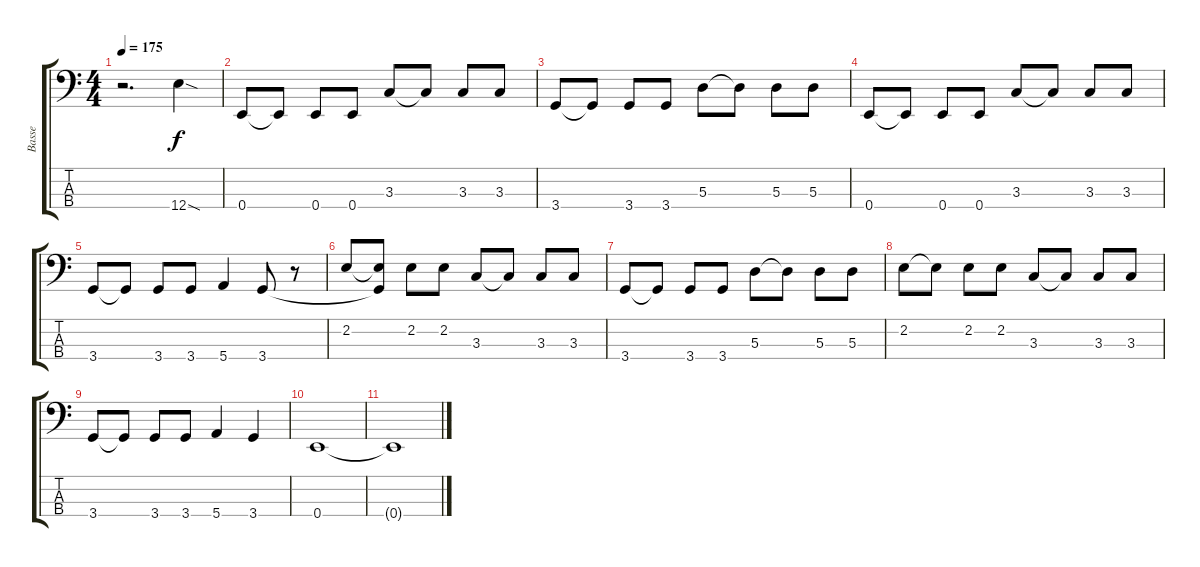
\track ("Basse" "Basse") {instrument electricbasspick}
\staff {score tabs}
\tuning (G2 D2 A1 E1) {hide}
\ts (4 4)
\tempo 175
\clef f4
\ks c
r.2{d dy f} 12.4{sod}.4 |
0.4.8 0.4{t}.8 0.4.8 0.4.8 3.3.8 3.3{t}.8 3.3.8 3.3.8 |
3.4.8 3.4{t}.8 3.4.8 3.4.8 5.3.8 5.3{t}.8 5.3.8 5.3.8 |
0.4.8 0.4{t}.8 0.4.8 0.4.8 3.3.8 3.3{t}.8 3.3.8 3.3.8 |
3.4.8 3.4{t}.8 3.4.8 3.4.8 5.4.4 3.4.8 r.8 |
2.2.8 (2.2{t} 3.4{t}).8 2.2.8 2.2.8 3.3.8 3.3{t}.8 3.3.8 3.3.8 |
3.4.8 3.4{t}.8 3.4.8 3.4.8 5.3.8 5.3{t}.8 5.3.8 5.3.8 |
2.2.8 2.2{t}.8 2.2.8 2.2.8 3.3.8 3.3{t}.8 3.3.8 3.3.8 |
3.4.8 3.4{t}.8 3.4.8 3.4.8 5.4.4 3.4.4 |
0.4.1 |
0.4{t}.1
